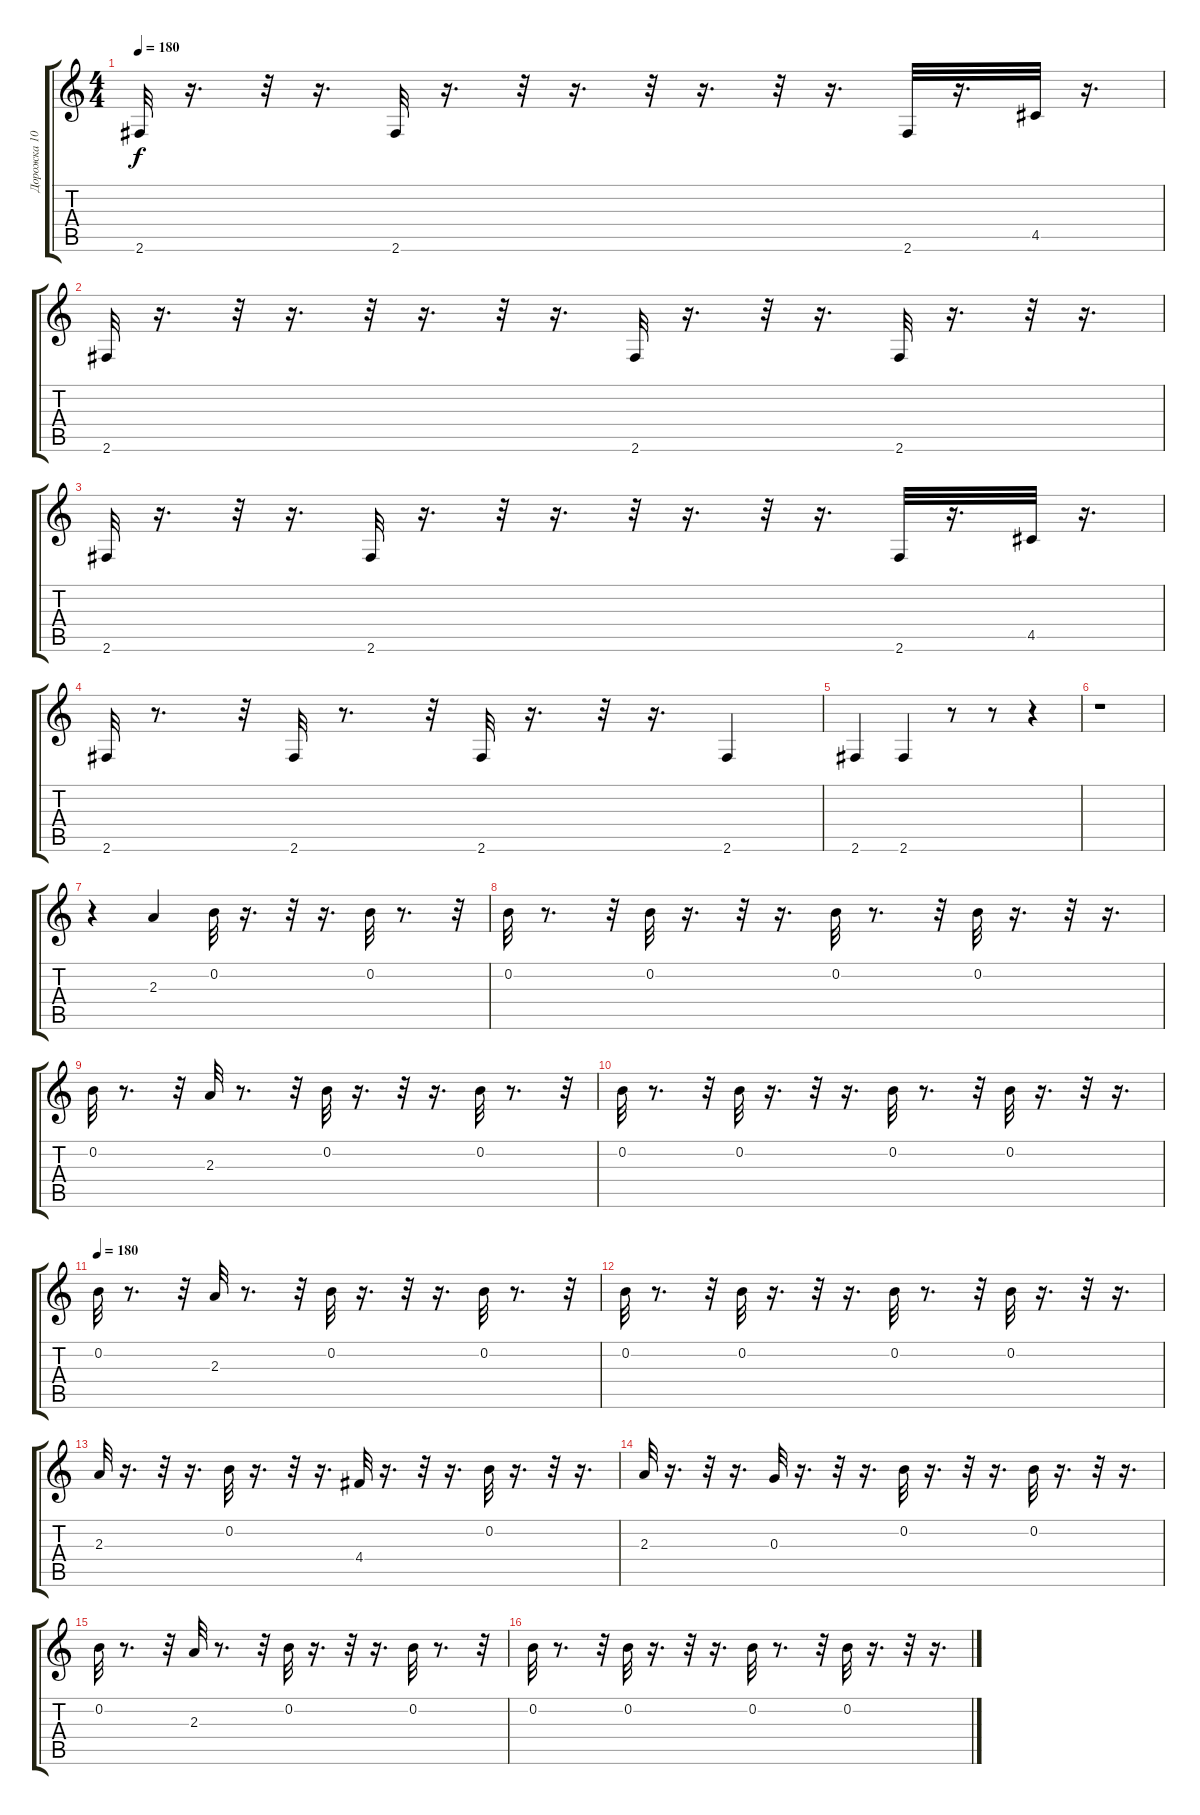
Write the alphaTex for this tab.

\track ("Дорожка 10" "Дорожка 10") {instrument acousticguitarnylon}
\staff {score tabs}
\tuning (E4 B3 G3 D3 A2 E2) {hide}
\ts (4 4)
\tempo 180
\clef g2
\ks c
2.6.32{dy f} r.16{d} r.32 r.16{d} 2.6.32 r.16{d} r.32 r.16{d} r.32 r.16{d} r.32 r.16{d} 2.6.32 r.16{d} 4.5.32 r.16{d} |
2.6.32 r.16{d} r.32 r.16{d} r.32 r.16{d} r.32 r.16{d} 2.6.32 r.16{d} r.32 r.16{d} 2.6.32 r.16{d} r.32 r.16{d} |
2.6.32 r.16{d} r.32 r.16{d} 2.6.32 r.16{d} r.32 r.16{d} r.32 r.16{d} r.32 r.16{d} 2.6.32 r.16{d} 4.5.32 r.16{d} |
2.6.32 r.8{d} r.32 2.6.32 r.8{d} r.32 2.6.32 r.16{d} r.32 r.16{d} 2.6.4 |
2.6.4 2.6.4 r.8 r.8 r.4 |
r.1 |
r.4 2.3.4 0.2.32 r.16{d} r.32 r.16{d} 0.2.32 r.8{d} r.32 |
0.2.32 r.8{d} r.32 0.2.32 r.16{d} r.32 r.16{d} 0.2.32 r.8{d} r.32 0.2.32 r.16{d} r.32 r.16{d} |
0.2.32 r.8{d} r.32 2.3.32 r.8{d} r.32 0.2.32 r.16{d} r.32 r.16{d} 0.2.32 r.8{d} r.32 |
0.2.32 r.8{d} r.32 0.2.32 r.16{d} r.32 r.16{d} 0.2.32 r.8{d} r.32 0.2.32 r.16{d} r.32 r.16{d} |
\tempo 180
0.2.32 r.8{d} r.32 2.3.32 r.8{d} r.32 0.2.32 r.16{d} r.32 r.16{d} 0.2.32 r.8{d} r.32 |
0.2.32 r.8{d} r.32 0.2.32 r.16{d} r.32 r.16{d} 0.2.32 r.8{d} r.32 0.2.32 r.16{d} r.32 r.16{d} |
2.3.32 r.16{d} r.32 r.16{d} 0.2.32 r.16{d} r.32 r.16{d} 4.4.32 r.16{d} r.32 r.16{d} 0.2.32 r.16{d} r.32 r.16{d} |
2.3.32 r.16{d} r.32 r.16{d} 0.3.32 r.16{d} r.32 r.16{d} 0.2.32 r.16{d} r.32 r.16{d} 0.2.32 r.16{d} r.32 r.16{d} |
0.2.32 r.8{d} r.32 2.3.32 r.8{d} r.32 0.2.32 r.16{d} r.32 r.16{d} 0.2.32 r.8{d} r.32 |
0.2.32 r.8{d} r.32 0.2.32 r.16{d} r.32 r.16{d} 0.2.32 r.8{d} r.32 0.2.32 r.16{d} r.32 r.16{d}
